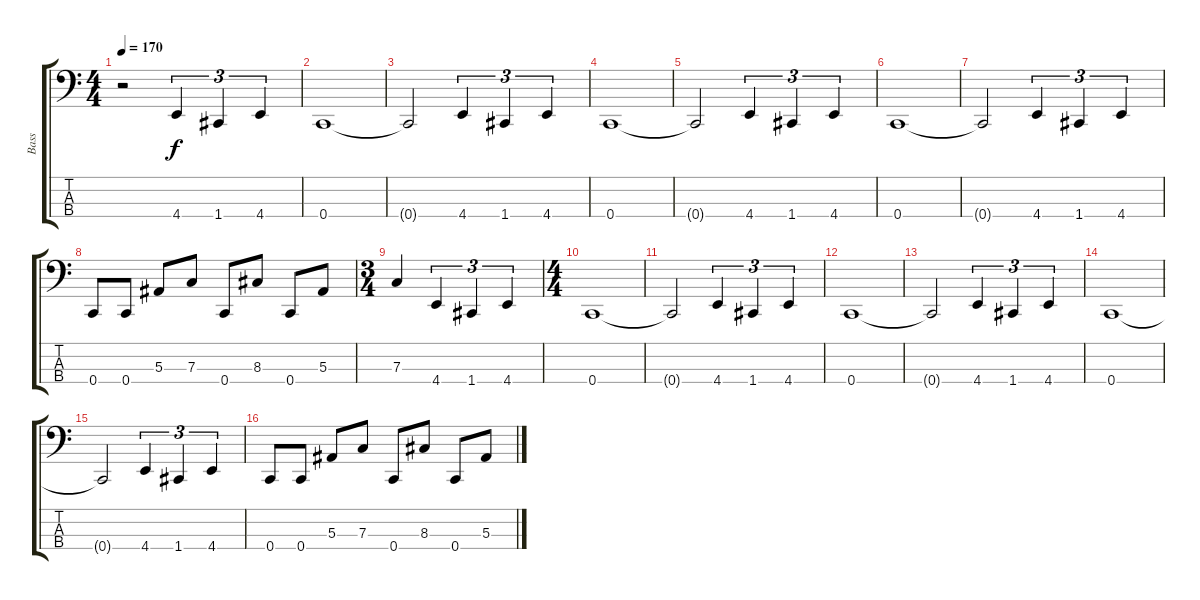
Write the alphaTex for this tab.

\track ("Bass" "Bass") {instrument electricbasspick}
\staff {score tabs}
\tuning (Eb2 Bb1 F1 C1) {hide}
\ts (4 4)
\tempo 170
\clef f4
\ks c
r.2{dy f instrument electricbasspick} 4.4.4{tu (3 2)} 1.4.4{tu (3 2)} 4.4.4{tu (3 2)} |
0.4.1 |
0.4{t}.2 4.4.4{tu (3 2)} 1.4.4{tu (3 2)} 4.4.4{tu (3 2)} |
0.4.1 |
0.4{t}.2 4.4.4{tu (3 2)} 1.4.4{tu (3 2)} 4.4.4{tu (3 2)} |
0.4.1 |
0.4{t}.2 4.4.4{tu (3 2)} 1.4.4{tu (3 2)} 4.4.4{tu (3 2)} |
0.4.8 0.4.8 5.3.8 7.3.8 0.4.8 8.3.8 0.4.8 5.3.8 |
\ts (3 4)
7.3.4 4.4.4{tu (3 2)} 1.4.4{tu (3 2)} 4.4.4{tu (3 2)} |
\ts (4 4)
0.4.1 |
0.4{t}.2 4.4.4{tu (3 2)} 1.4.4{tu (3 2)} 4.4.4{tu (3 2)} |
0.4.1 |
0.4{t}.2 4.4.4{tu (3 2)} 1.4.4{tu (3 2)} 4.4.4{tu (3 2)} |
0.4.1 |
0.4{t}.2 4.4.4{tu (3 2)} 1.4.4{tu (3 2)} 4.4.4{tu (3 2)} |
0.4.8 0.4.8 5.3.8 7.3.8 0.4.8 8.3.8 0.4.8 5.3.8
